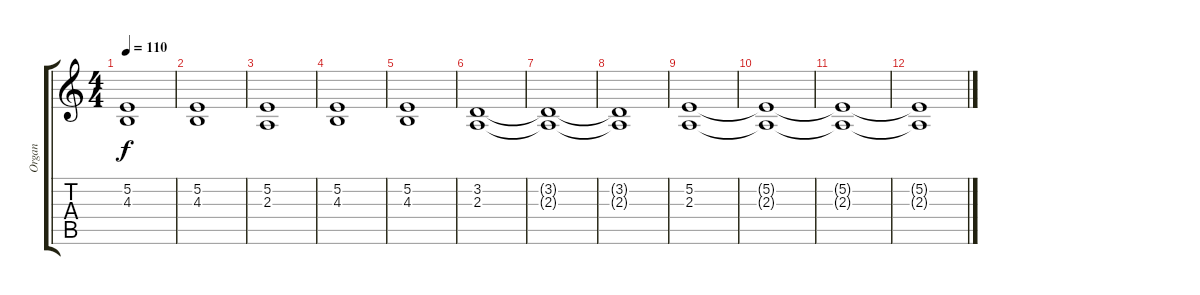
\track ("Organ" "Organ") {instrument percussiveorgan}
\staff {score tabs}
\tuning (E4 B3 G3 D3 A2 E2) {hide}
\ts (4 4)
\tempo 110
\clef g2
\ks c
(5.2 4.3).1{dy f} |
(5.2 4.3).1 |
(5.2 2.3).1 |
(5.2 4.3).1 |
(5.2 4.3).1 |
(3.2 2.3).1 |
(3.2{t} 2.3{t}).1 |
(3.2{t} 2.3{t}).1 |
(5.2 2.3).1 |
(5.2{t} 2.3{t}).1 |
(5.2{t} 2.3{t}).1 |
(5.2{t} 2.3{t}).1
